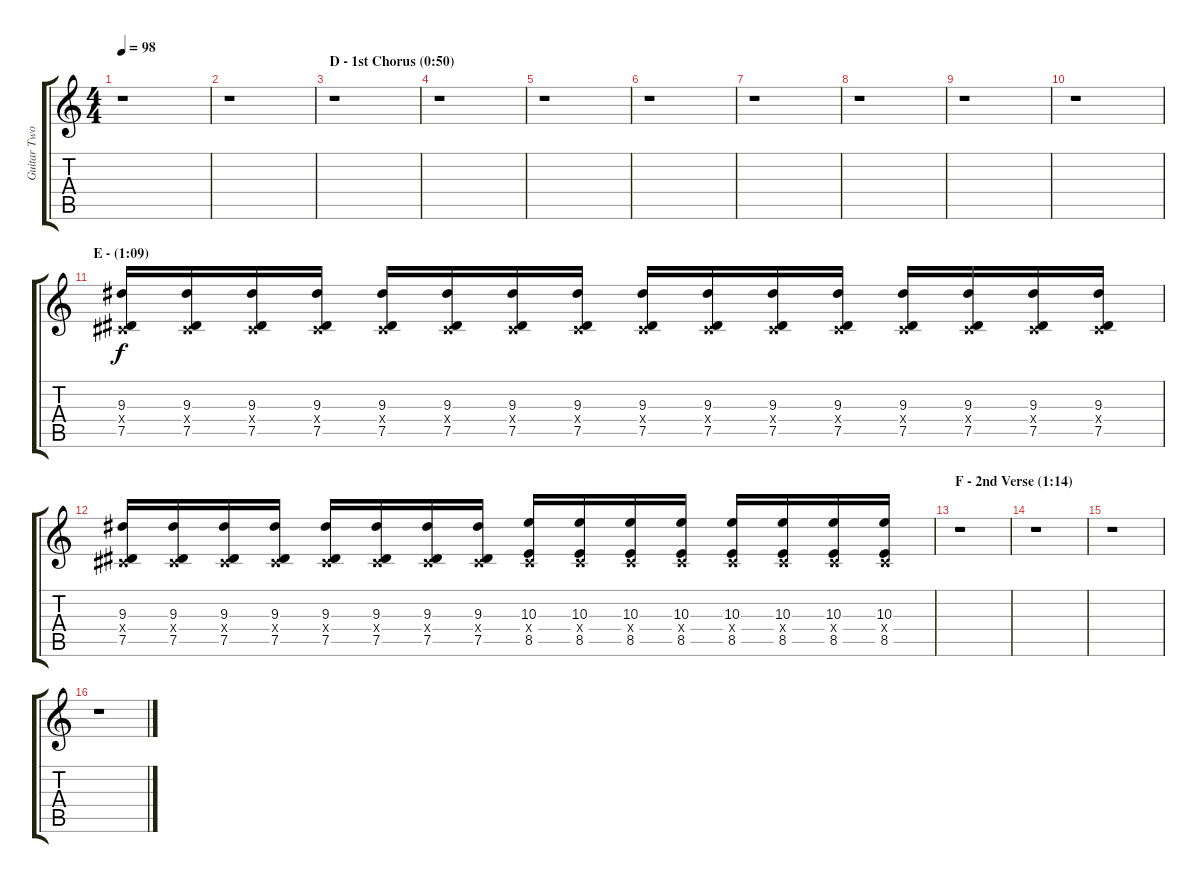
\track ("Guitar Two" "Guitar Two") {instrument distortionguitar}
\staff {score tabs}
\tuning (Eb4 Bb3 Gb3 Db3 Ab2 Db2) {hide}
\ts (4 4)
\tempo 98
\clef g2
\ks c
r.1{dy f} |
r.1 |
\section ("" "D - 1st Chorus (0:50)")
r.1 |
r.1 |
r.1 |
r.1 |
r.1 |
r.1 |
r.1 |
r.1 |
\section ("" "E - (1:09)")
(9.3 0.4{x} 7.5).16 (9.3 0.4{x} 7.5).16 (9.3 0.4{x} 7.5).16 (9.3 0.4{x} 7.5).16 (9.3 0.4{x} 7.5).16 (9.3 0.4{x} 7.5).16 (9.3 0.4{x} 7.5).16 (9.3 0.4{x} 7.5).16 (9.3 0.4{x} 7.5).16 (9.3 0.4{x} 7.5).16 (9.3 0.4{x} 7.5).16 (9.3 0.4{x} 7.5).16 (9.3 0.4{x} 7.5).16 (9.3 0.4{x} 7.5).16 (9.3 0.4{x} 7.5).16 (9.3 0.4{x} 7.5).16 |
(9.3 0.4{x} 7.5).16 (9.3 0.4{x} 7.5).16 (9.3 0.4{x} 7.5).16 (9.3 0.4{x} 7.5).16 (9.3 0.4{x} 7.5).16 (9.3 0.4{x} 7.5).16 (9.3 0.4{x} 7.5).16 (9.3 0.4{x} 7.5).16 (10.3 0.4{x} 8.5).16 (10.3 0.4{x} 8.5).16 (10.3 0.4{x} 8.5).16 (10.3 0.4{x} 8.5).16 (10.3 0.4{x} 8.5).16 (10.3 0.4{x} 8.5).16 (10.3 0.4{x} 8.5).16 (10.3 0.4{x} 8.5).16 |
\section ("" "F - 2nd Verse (1:14)")
r.1 |
r.1 |
r.1 |
r.1
